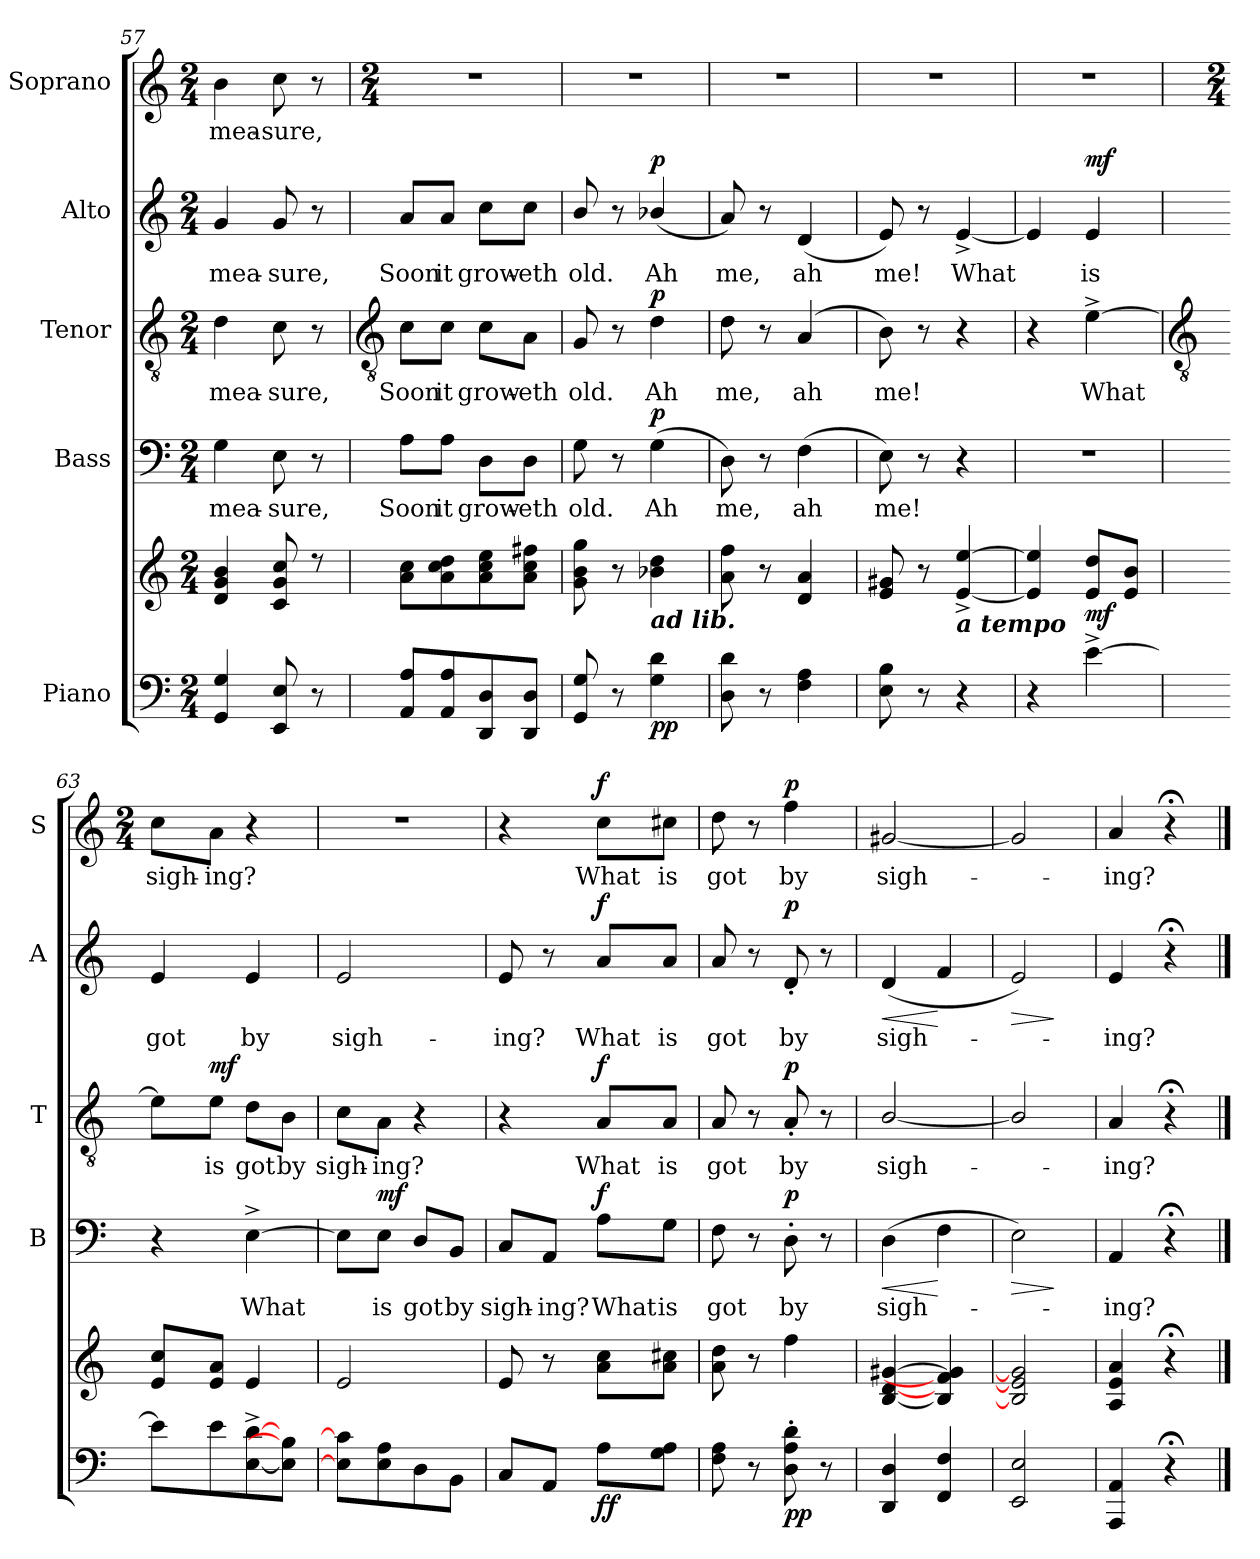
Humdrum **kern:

**kern	**kern	**dynam	**kern	**text	**dynam	**kern	**text	**dynam	**kern	**text	**dynam	**kern	**text	**dynam
*part5	*part5	*part5	*part4	*part4	*part4	*part3	*part3	*part3	*part2	*part2	*part2	*part1	*part1	*part1
*staff6	*staff5	*staff5/6	*staff4	*staff4	*staff4	*staff3	*staff3	*staff3	*staff2	*staff2	*staff2	*staff1	*staff1	*staff1
*I"Piano	*	*	*I"Bass	*	*	*I"Tenor	*	*	*I"Alto	*	*	*I"Soprano	*	*
*	*	*	*I'B	*	*	*I'T	*	*	*I'A	*	*	*I'S	*	*
*clefF4	*clefG2	*	*clefF4	*	*	*clefGv2	*	*	*clefG2	*	*	*clefG2	*	*
*k[]	*k[]	*	*k[]	*	*	*k[]	*	*	*k[]	*	*	*k[]	*	*
*C:	*C:	*	*C:	*	*	*C:	*	*	*C:	*	*	*C:	*	*
*M2/4	*M2/4	*	*M2/4	*	*	*M2/4	*	*	*M2/4	*	*	*M2/4	*	*
=57	=57	=57	=57	=57	=57	=57	=57	=57	=57	=57	=57	=57	=57	=57
*	*^	*	*	*	*	*	*	*	*	*	*	*	*	*
!	!	!LO:N:vis=1	!	!	!LO:LY:b	!	!	!LO:LY:b	!	!	!LO:LY:b	!	!	!LO:LY:b	!
4GG 4G	4d 4g 4b	2ryy	.	4G	mea-	.	4d	mea-	.	4g	mea-	.	4b	mea-	.
!	!	!	!	!	!LO:LY:b	!	!	!LO:LY:b	!	!	!LO:LY:b	!	!	!LO:LY:b	!
8EE 8E	8c 8g 8cc	.	.	8E	-sure,	.	8c	-sure,	.	8g	-sure,	.	8cc	-sure,	.
8r	8r	.	.	8r	.	.	8r	.	.	8r	.	.	8r	.	.
*	*v	*v	*	*	*	*	*	*	*	*	*	*	*	*	*
!!LO:LB:g=z
=58	=58	=58	=58	=58	=58	=58	=58	=58	=58	=58	=58	=58	=58	=58
*	*	*	*	*	*	*clefGv2	*	*	*	*	*	*	*	*
*	*	*	*	*	*	*	*	*	*	*	*	*M2/4	*	*
!	!	!	!	!LO:LY:b	!	!	!LO:LY:b	!	!	!LO:LY:b	!	!	!	!
8AA 8AL	8a 8ccL	.	8A\L	Soon	.	8c\L	Soon	.	8a/L	Soon	.	2r	.	.
!	!	!	!	!LO:LY:b	!	!	!LO:LY:b	!	!	!LO:LY:b	!	!	!	!
8AA 8A	8a 8cc 8dd	.	8A\J	it	.	8c\J	it	.	8a/J	it	.	.	.	.
!	!	!	!	!LO:LY:b	!	!	!LO:LY:b	!	!	!LO:LY:b	!	!	!	!
8DD 8D	8a 8cc 8ee	.	8D\L	grow-	.	8c\L	grow-	.	8cc\L	grow-	.	.	.	.
!	!	!	!	!LO:LY:b	!	!	!LO:LY:b	!	!	!LO:LY:b	!	!	!	!
8DD 8DJ	8a 8cc 8ff#XJ	.	8D\J	-eth	.	8A\J	-eth	.	8cc\J	-eth	.	.	.	.
=59	=59	=59	=59	=59	=59	=59	=59	=59	=59	=59	=59	=59	=59	=59
!	!	!	!	!LO:LY:b	!	!	!LO:LY:b	!	!	!LO:LY:b	!	!	!	!
8GG 8G	8g 8b 8gg	.	8G	old.	.	8G	old.	.	8b/	old.	.	2r	.	.
8r	8r	.	8r	.	.	8r	.	.	8r	.	.	.	.	.
!	!LO:TX:b:Bi:t=ad lib.	!	!	!	!	!	!	!	!	!	!	!	!	!
!	!	!LO:DY:b=2	!	!LO:LY:b	!	!	!LO:LY:b	!	!	!LO:LY:b	!	!	!	!
!	!	!LO:DY:n=1:b	!	!	!LO:DY:b	!	!	!LO:DY:b	!	!	!LO:DY:b	!	!	!
4G 4d	4b-X 4dd	p p	(>4G	Ah	p	4d	Ah	p	(<4b-X/	Ah	p	.	.	.
=60	=60	=60	=60	=60	=60	=60	=60	=60	=60	=60	=60	=60	=60	=60
!	!	!	!	!LO:LY:b	!	!	!LO:LY:b	!	!	!LO:LY:b	!	!	!	!
8D 8d	8a 8ff	.	8D)	me,	.	8d	me,	.	8a)	me,	.	2r	.	.
8r	8r	.	8r	.	.	8r	.	.	8r	.	.	.	.	.
!	!	!	!	!LO:LY:b	!	!	!LO:LY:b	!	!	!LO:LY:b	!	!	!	!
4F 4A	4d 4a	.	(>4F	ah	.	(<4A	ah	.	(<4d	ah	.	.	.	.
=61	=61	=61	=61	=61	=61	=61	=61	=61	=61	=61	=61	=61	=61	=61
!	!	!	!	!LO:LY:b	!	!	!LO:LY:b	!	!	!LO:LY:b	!	!	!	!
8E 8B	8e 8g#X	.	8E)	me!	.	8B)	me!	.	8e)	me!	.	2r	.	.
8r	8r	.	8r	.	.	8r	.	.	8r	.	.	.	.	.
!	!LO:TX:b:Bi:t=a tempo	!	!	!	!	!	!	!	!	!	!	!	!	!
!	!	!	!	!	!	!	!	!	!	!LO:LY:b	!	!	!	!
4r	[4e^ [4ee^	.	4r	.	.	4r	.	.	[4e^	What	.	.	.	.
=62	=62	=62	=62	=62	=62	=62	=62	=62	=62	=62	=62	=62	=62	=62
!	!	!	!LO:N:vis=1	!	!	!	!	!	!	!	!	!	!	!
4r	4e] 4ee]	.	2r	.	.	4r	.	.	4e]	.	.	2r	.	.
!	!	!LO:DY:b	!	!	!	!	!LO:LY:b	!	!	!LO:LY:b	!LO:DY:b	!	!	!
[4e^	8e 8ddL	mf	.	.	.	[4e^	What	.	4e	is	mf	.	.	.
.	8e 8bJ	.	.	.	.	.	.	.	.	.	.	.	.	.
!!LO:LB:g=z
=63	=63	=63	=63	=63	=63	=63	=63	=63	=63	=63	=63	=63	=63	=63
*	*	*	*	*	*	*clefGv2	*	*	*	*	*	*	*	*
*	*	*	*	*	*	*	*	*	*	*	*	*k[]	*	*
*	*	*	*	*	*	*	*	*	*	*	*	*C:	*	*
*	*	*	*	*	*	*	*	*	*	*	*	*M2/4	*	*
!	!	!	!	!	!	!	!	!	!	!LO:LY:b	!	!	!LO:LY:b	!
8eL]	8e 8ccL	.	4r	.	.	8e\L]	.	.	4e	got	.	8cc\L	sigh-	.
!	!	!	!	!	!	!	!LO:LY:b	!LO:DY:b	!	!	!	!	!LO:LY:b	!
8e	8e 8aJ	.	.	.	.	8e\J	is	mf	.	.	.	8a\J	-ing?	.
!	!	!	!	!LO:LY:b	!	!	!LO:LY:b	!	!	!LO:LY:b	!	!	!	!
[8E^ [8d^	4e	.	[4E^	What	.	8d\L	got	.	4e	by	.	4r	.	.
!	!	!	!	!	!	!	!LO:LY:b	!	!	!	!	!	!	!
8E] 8B]J	.	.	.	.	.	8B\J	by	.	.	.	.	.	.	.
=64	=64	=64	=64	=64	=64	=64	=64	=64	=64	=64	=64	=64	=64	=64
!	!	!	!	!	!	!	!LO:LY:b	!	!	!LO:LY:b	!	!LO:N:vis=1	!	!
8E] 8c]L	2e	.	8E\L]	.	.	8c\L	sigh-	.	2e	sigh-	.	2r	.	.
!	!	!	!	!LO:LY:b	!LO:DY:b	!	!LO:LY:b	!	!	!	!	!	!	!
8E 8A	.	.	8E\J	is	mf	8A\J	-ing?	.	.	.	.	.	.	.
!	!	!	!	!LO:LY:b	!	!	!	!	!	!	!	!	!	!
8D	.	.	8D/L	got	.	4r	.	.	.	.	.	.	.	.
!	!	!	!	!LO:LY:b	!	!	!	!	!	!	!	!	!	!
8BBJ	.	.	8BB/J	by	.	.	.	.	.	.	.	.	.	.
=65	=65	=65	=65	=65	=65	=65	=65	=65	=65	=65	=65	=65	=65	=65
!	!	!	!	!LO:LY:b	!	!	!	!	!	!LO:LY:b	!	!	!	!
8CL	8e	.	8C/L	sigh-	.	4r	.	.	8e	-ing?	.	4r	.	.
!	!	!	!	!LO:LY:b	!	!	!	!	!	!	!	!	!	!
8AAJ	8r	.	8AA/J	-ing?	.	.	.	.	8r	.	.	.	.	.
!	!	!LO:DY:b=2	!	!LO:LY:b	!	!	!LO:LY:b	!	!	!LO:LY:b	!	!	!LO:LY:b	!
!	!	!LO:DY:n=1:b	!	!	!LO:DY:b	!	!	!LO:DY:b	!	!	!LO:DY:b	!	!	!LO:DY:b
8AL	8a 8ccL	f f	8A\L	What	f	8A/L	What	f	8a/L	What	f	8cc\L	What	f
!	!	!	!	!LO:LY:b	!	!	!LO:LY:b	!	!	!LO:LY:b	!	!	!LO:LY:b	!
8G 8AJ	8a 8cc#XJ	.	8G\J	is	.	8A/J	is	.	8a/J	is	.	8cc#X\J	is	.
=66	=66	=66	=66	=66	=66	=66	=66	=66	=66	=66	=66	=66	=66	=66
!	!	!	!	!LO:LY:b	!	!	!LO:LY:b	!	!	!LO:LY:b	!	!	!LO:LY:b	!
8F 8A	8a 8dd	.	8F	got	.	8A	got	.	8a	got	.	8dd	got	.
8r	8r	.	8r	.	.	8r	.	.	8r	.	.	8r	.	.
!	!	!LO:DY:b=2	!	!LO:LY:b	!	!	!LO:LY:b	!	!	!LO:LY:b	!	!	!LO:LY:b	!
!	!	!LO:DY:n=1:b	!	!	!LO:DY:b	!	!	!LO:DY:b	!	!	!LO:DY:b	!	!	!LO:DY:b
8D' 8A' 8d'	4ff	p p	8D'	by	p	8A'	by	p	8d'	by	p	4ff	by	p
8r	.	.	8r	.	.	8r	.	.	8r	.	.	.	.	.
=67	=67	=67	=67	=67	=67	=67	=67	=67	=67	=67	=67	=67	=67	=67
!	!	!	!	!LO:LY:b	!LO:HP:b	!	!LO:LY:b	!	!	!LO:LY:b	!LO:HP:b	!	!LO:LY:b	!
4DD 4D	[4B [4d [4g#X	.	(>4D	sigh-	<	[2B/	sigh-	.	(<4d	sigh-	<	[2g#X	sigh-	.
4FF 4F	4B] 4f] 4g#]	.	4F	.	[	.	.	.	4f	.	[	.	.	.
=68	=68	=68	=68	=68	=68	=68	=68	=68	=68	=68	=68	=68	=68	=68
!	!	!	!	!	!LO:HP:b	!	!	!	!	!	!LO:HP:b	!	!	!
2EE 2E	2B] 2e] 2g#]	.	2E)	.	>	2B/]	.	.	2e)	.	>	2g#]	.	.
.	.	.	.	.	]	.	.	.	.	.	]	.	.	.
=69	=69	=69	=69	=69	=69	=69	=69	=69	=69	=69	=69	=69	=69	=69
!	!	!	!	!LO:LY:b	!	!	!LO:LY:b	!	!	!LO:LY:b	!	!	!LO:LY:b	!
4AAA 4AA	4A 4e 4a	.	4AA	ing?	.	4A	ing?	.	4e	ing?	.	4a	ing?	.
4r;<	4r;<	.	4r;<	.	.	4r;<	.	.	4r;<	.	.	4r;<	.	.
==	==	==	==	==	==	==	==	==	==	==	==	==	==	==
*-	*-	*-	*-	*-	*-	*-	*-	*-	*-	*-	*-	*-	*-	*-
